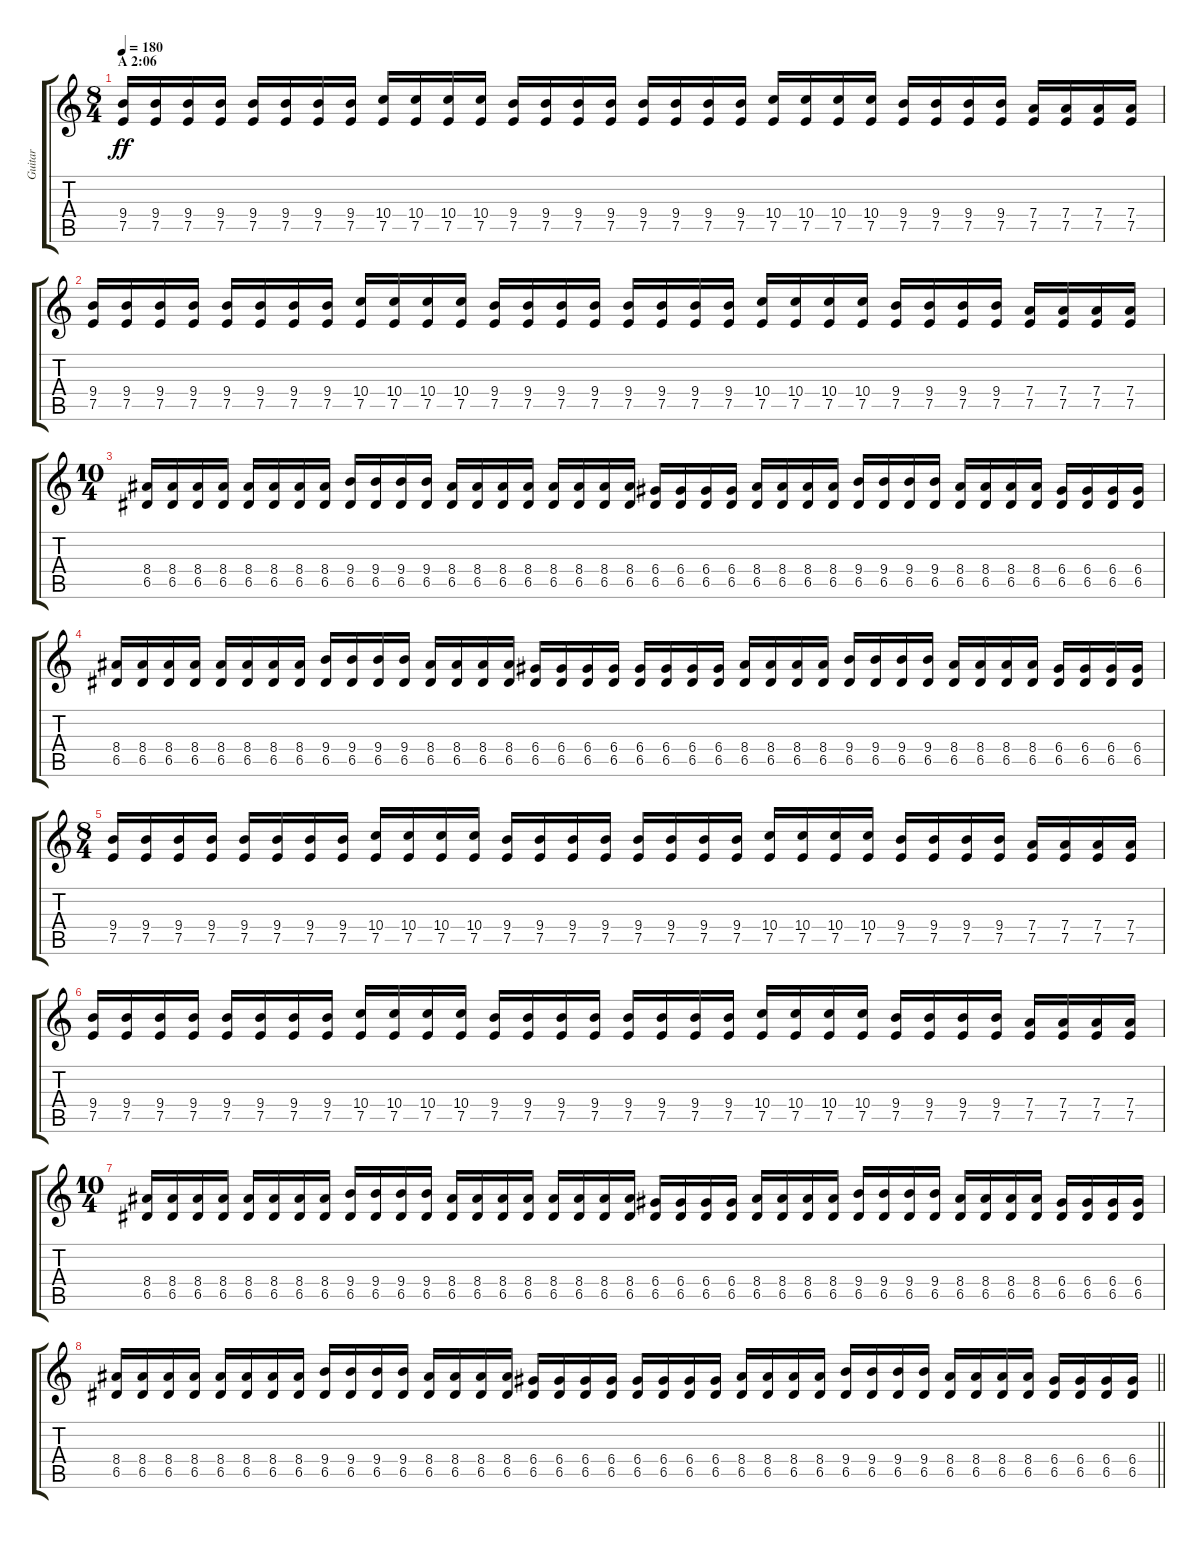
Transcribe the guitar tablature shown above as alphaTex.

\track ("Guitar" "Guitar") {instrument distortionguitar}
\staff {score tabs}
\tuning (E4 B3 G3 D3 A2 E2) {hide}
\ts (8 4)
\section ("" "A 2:06")
\tempo 180
\clef g2
\ks c
(9.4 7.5).16{dy ff} (9.4 7.5).16 (9.4 7.5).16 (9.4 7.5).16 (9.4 7.5).16 (9.4 7.5).16 (9.4 7.5).16 (9.4 7.5).16 (10.4 7.5).16 (10.4 7.5).16 (10.4 7.5).16 (10.4 7.5).16 (9.4 7.5).16 (9.4 7.5).16 (9.4 7.5).16 (9.4 7.5).16 (9.4 7.5).16 (9.4 7.5).16 (9.4 7.5).16 (9.4 7.5).16 (10.4 7.5).16 (10.4 7.5).16 (10.4 7.5).16 (10.4 7.5).16 (9.4 7.5).16 (9.4 7.5).16 (9.4 7.5).16 (9.4 7.5).16 (7.4 7.5).16 (7.4 7.5).16 (7.4 7.5).16 (7.4 7.5).16 |
(9.4 7.5).16 (9.4 7.5).16 (9.4 7.5).16 (9.4 7.5).16 (9.4 7.5).16 (9.4 7.5).16 (9.4 7.5).16 (9.4 7.5).16 (10.4 7.5).16 (10.4 7.5).16 (10.4 7.5).16 (10.4 7.5).16 (9.4 7.5).16 (9.4 7.5).16 (9.4 7.5).16 (9.4 7.5).16 (9.4 7.5).16 (9.4 7.5).16 (9.4 7.5).16 (9.4 7.5).16 (10.4 7.5).16 (10.4 7.5).16 (10.4 7.5).16 (10.4 7.5).16 (9.4 7.5).16 (9.4 7.5).16 (9.4 7.5).16 (9.4 7.5).16 (7.4 7.5).16 (7.4 7.5).16 (7.4 7.5).16 (7.4 7.5).16 |
\ts (10 4)
(8.4 6.5).16 (8.4 6.5).16 (8.4 6.5).16 (8.4 6.5).16 (8.4 6.5).16 (8.4 6.5).16 (8.4 6.5).16 (8.4 6.5).16 (9.4 6.5).16 (9.4 6.5).16 (9.4 6.5).16 (9.4 6.5).16 (8.4 6.5).16 (8.4 6.5).16 (8.4 6.5).16 (8.4 6.5).16 (8.4 6.5).16 (8.4 6.5).16 (8.4 6.5).16 (8.4 6.5).16 (6.4 6.5).16 (6.4 6.5).16 (6.4 6.5).16 (6.4 6.5).16 (8.4 6.5).16 (8.4 6.5).16 (8.4 6.5).16 (8.4 6.5).16 (9.4 6.5).16 (9.4 6.5).16 (9.4 6.5).16 (9.4 6.5).16 (8.4 6.5).16 (8.4 6.5).16 (8.4 6.5).16 (8.4 6.5).16 (6.4 6.5).16 (6.4 6.5).16 (6.4 6.5).16 (6.4 6.5).16 |
(8.4 6.5).16 (8.4 6.5).16 (8.4 6.5).16 (8.4 6.5).16 (8.4 6.5).16 (8.4 6.5).16 (8.4 6.5).16 (8.4 6.5).16 (9.4 6.5).16 (9.4 6.5).16 (9.4 6.5).16 (9.4 6.5).16 (8.4 6.5).16 (8.4 6.5).16 (8.4 6.5).16 (8.4 6.5).16 (6.4 6.5).16 (6.4 6.5).16 (6.4 6.5).16 (6.4 6.5).16 (6.4 6.5).16 (6.4 6.5).16 (6.4 6.5).16 (6.4 6.5).16 (8.4 6.5).16 (8.4 6.5).16 (8.4 6.5).16 (8.4 6.5).16 (9.4 6.5).16 (9.4 6.5).16 (9.4 6.5).16 (9.4 6.5).16 (8.4 6.5).16 (8.4 6.5).16 (8.4 6.5).16 (8.4 6.5).16 (6.4 6.5).16 (6.4 6.5).16 (6.4 6.5).16 (6.4 6.5).16 |
\ts (8 4)
(9.4 7.5).16 (9.4 7.5).16 (9.4 7.5).16 (9.4 7.5).16 (9.4 7.5).16 (9.4 7.5).16 (9.4 7.5).16 (9.4 7.5).16 (10.4 7.5).16 (10.4 7.5).16 (10.4 7.5).16 (10.4 7.5).16 (9.4 7.5).16 (9.4 7.5).16 (9.4 7.5).16 (9.4 7.5).16 (9.4 7.5).16 (9.4 7.5).16 (9.4 7.5).16 (9.4 7.5).16 (10.4 7.5).16 (10.4 7.5).16 (10.4 7.5).16 (10.4 7.5).16 (9.4 7.5).16 (9.4 7.5).16 (9.4 7.5).16 (9.4 7.5).16 (7.4 7.5).16 (7.4 7.5).16 (7.4 7.5).16 (7.4 7.5).16 |
(9.4 7.5).16 (9.4 7.5).16 (9.4 7.5).16 (9.4 7.5).16 (9.4 7.5).16 (9.4 7.5).16 (9.4 7.5).16 (9.4 7.5).16 (10.4 7.5).16 (10.4 7.5).16 (10.4 7.5).16 (10.4 7.5).16 (9.4 7.5).16 (9.4 7.5).16 (9.4 7.5).16 (9.4 7.5).16 (9.4 7.5).16 (9.4 7.5).16 (9.4 7.5).16 (9.4 7.5).16 (10.4 7.5).16 (10.4 7.5).16 (10.4 7.5).16 (10.4 7.5).16 (9.4 7.5).16 (9.4 7.5).16 (9.4 7.5).16 (9.4 7.5).16 (7.4 7.5).16 (7.4 7.5).16 (7.4 7.5).16 (7.4 7.5).16 |
\ts (10 4)
(8.4 6.5).16 (8.4 6.5).16 (8.4 6.5).16 (8.4 6.5).16 (8.4 6.5).16 (8.4 6.5).16 (8.4 6.5).16 (8.4 6.5).16 (9.4 6.5).16 (9.4 6.5).16 (9.4 6.5).16 (9.4 6.5).16 (8.4 6.5).16 (8.4 6.5).16 (8.4 6.5).16 (8.4 6.5).16 (8.4 6.5).16 (8.4 6.5).16 (8.4 6.5).16 (8.4 6.5).16 (6.4 6.5).16 (6.4 6.5).16 (6.4 6.5).16 (6.4 6.5).16 (8.4 6.5).16 (8.4 6.5).16 (8.4 6.5).16 (8.4 6.5).16 (9.4 6.5).16 (9.4 6.5).16 (9.4 6.5).16 (9.4 6.5).16 (8.4 6.5).16 (8.4 6.5).16 (8.4 6.5).16 (8.4 6.5).16 (6.4 6.5).16 (6.4 6.5).16 (6.4 6.5).16 (6.4 6.5).16 |
\barLineRight lightlight
(8.4 6.5).16 (8.4 6.5).16 (8.4 6.5).16 (8.4 6.5).16 (8.4 6.5).16 (8.4 6.5).16 (8.4 6.5).16 (8.4 6.5).16 (9.4 6.5).16 (9.4 6.5).16 (9.4 6.5).16 (9.4 6.5).16 (8.4 6.5).16 (8.4 6.5).16 (8.4 6.5).16 (8.4 6.5).16 (6.4 6.5).16 (6.4 6.5).16 (6.4 6.5).16 (6.4 6.5).16 (6.4 6.5).16 (6.4 6.5).16 (6.4 6.5).16 (6.4 6.5).16 (8.4 6.5).16 (8.4 6.5).16 (8.4 6.5).16 (8.4 6.5).16 (9.4 6.5).16 (9.4 6.5).16 (9.4 6.5).16 (9.4 6.5).16 (8.4 6.5).16 (8.4 6.5).16 (8.4 6.5).16 (8.4 6.5).16 (6.4 6.5).16 (6.4 6.5).16 (6.4 6.5).16 (6.4 6.5).16
